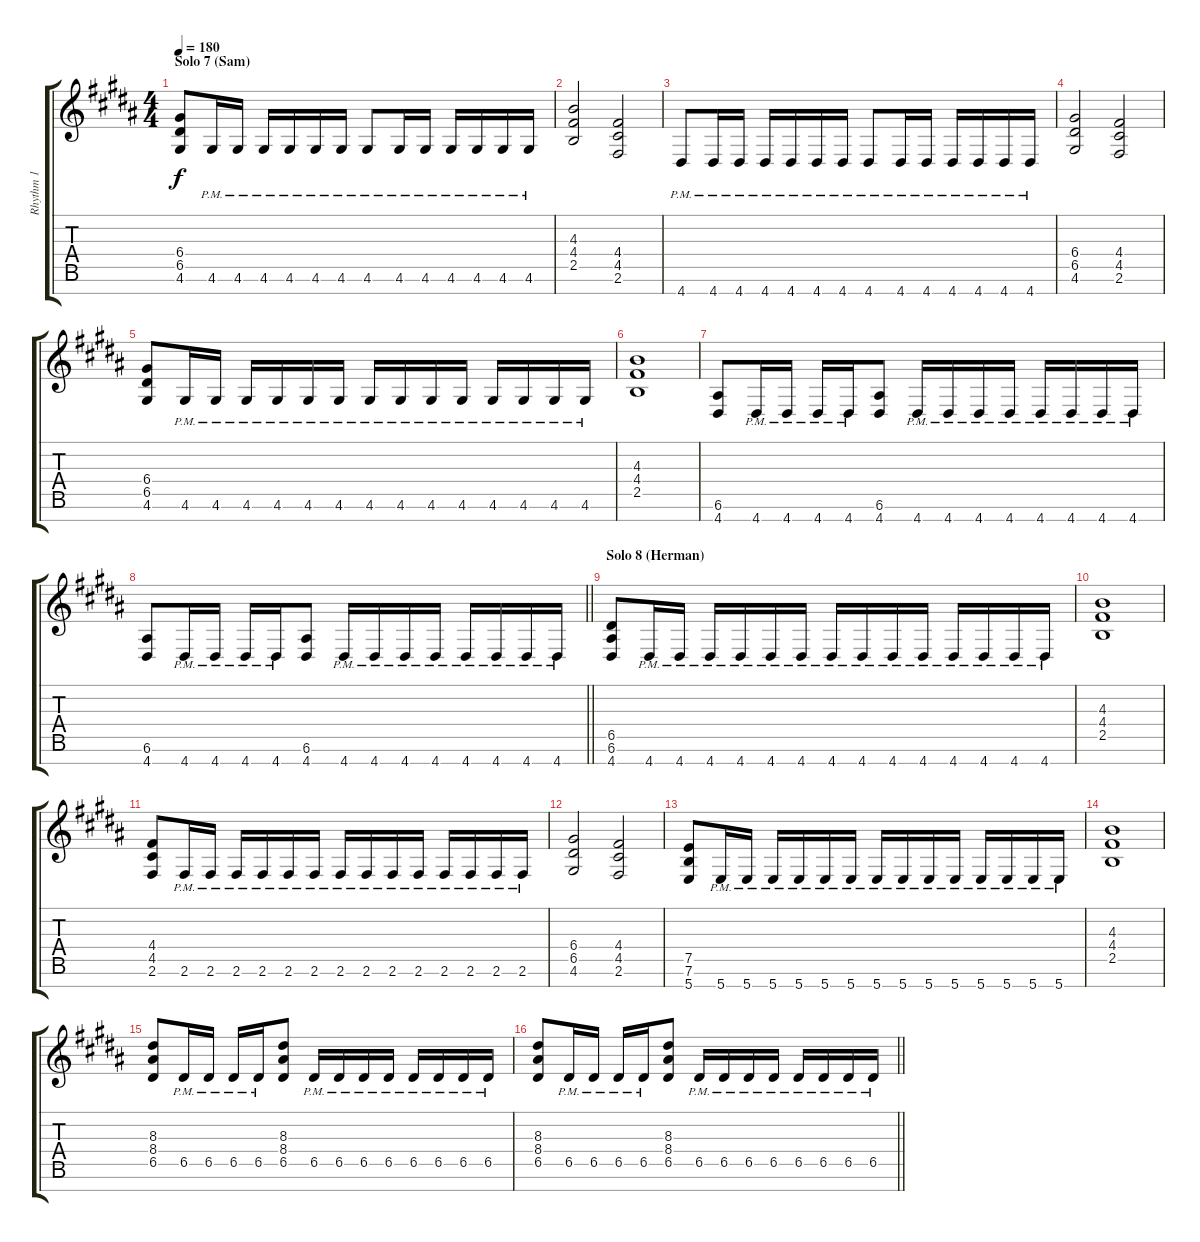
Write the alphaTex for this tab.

\track ("Rhythm 1" "Rhythm 1") {instrument distortionguitar}
\staff {score tabs}
\tuning (E4 B3 G3 D3 A2 E2 B1) {hide}
\ts (4 4)
\section ("" "Solo 7 (Sam)")
\tempo 180
\clef g2
\ks g#minor
(6.4 6.5 4.6).8{dy f} 4.6{pm}.16 4.6{pm}.16 4.6{pm}.16 4.6{pm}.16 4.6{pm}.16 4.6{pm}.16 4.6{pm}.8 4.6{pm}.16 4.6{pm}.16 4.6{pm}.16 4.6{pm}.16 4.6{pm}.16 4.6{pm}.16 |
(4.3 4.4 2.5).2 (4.4 4.5 2.6).2 |
4.7{pm}.8 4.7{pm}.16 4.7{pm}.16 4.7{pm}.16 4.7{pm}.16 4.7{pm}.16 4.7{pm}.16 4.7{pm}.8 4.7{pm}.16 4.7{pm}.16 4.7{pm}.16 4.7{pm}.16 4.7{pm}.16 4.7{pm}.16 |
(6.4 6.5 4.6).2 (4.4 4.5 2.6).2 |
(6.4 6.5 4.6).8 4.6{pm}.16 4.6{pm}.16 4.6{pm}.16 4.6{pm}.16 4.6{pm}.16 4.6{pm}.16 4.6{pm}.16 4.6{pm}.16 4.6{pm}.16 4.6{pm}.16 4.6{pm}.16 4.6{pm}.16 4.6{pm}.16 4.6{pm}.16 |
(4.3 4.4 2.5).1 |
(6.6 4.7).8 4.7{pm}.16 4.7{pm}.16 4.7{pm}.16 4.7{pm}.16 (6.6 4.7).8 4.7{pm}.16 4.7{pm}.16 4.7{pm}.16 4.7{pm}.16 4.7{pm}.16 4.7{pm}.16 4.7{pm}.16 4.7{pm}.16 |
\barLineRight lightlight
(6.6 4.7).8 4.7{pm}.16 4.7{pm}.16 4.7{pm}.16 4.7{pm}.16 (6.6 4.7).8 4.7{pm}.16 4.7{pm}.16 4.7{pm}.16 4.7{pm}.16 4.7{pm}.16 4.7{pm}.16 4.7{pm}.16 4.7{pm}.16 |
\section ("" "Solo 8 (Herman)")
(6.5 6.6 4.7).8 4.7{pm}.16 4.7{pm}.16 4.7{pm}.16 4.7{pm}.16 4.7{pm}.16 4.7{pm}.16 4.7{pm}.16 4.7{pm}.16 4.7{pm}.16 4.7{pm}.16 4.7{pm}.16 4.7{pm}.16 4.7{pm}.16 4.7{pm}.16 |
(4.3 4.4 2.5).1 |
(4.4 4.5 2.6).8 2.6{pm}.16 2.6{pm}.16 2.6{pm}.16 2.6{pm}.16 2.6{pm}.16 2.6{pm}.16 2.6{pm}.16 2.6{pm}.16 2.6{pm}.16 2.6{pm}.16 2.6{pm}.16 2.6{pm}.16 2.6{pm}.16 2.6{pm}.16 |
(6.4 6.5 4.6).2 (4.4 4.5 2.6).2 |
(7.5 7.6 5.7).8 5.7{pm}.16 5.7{pm}.16 5.7{pm}.16 5.7{pm}.16 5.7{pm}.16 5.7{pm}.16 5.7{pm}.16 5.7{pm}.16 5.7{pm}.16 5.7{pm}.16 5.7{pm}.16 5.7{pm}.16 5.7{pm}.16 5.7{pm}.16 |
(4.3 4.4 2.5).1 |
(8.3 8.4 6.5).8 6.5{pm}.16 6.5{pm}.16 6.5{pm}.16 6.5{pm}.16 (8.3 8.4 6.5).8 6.5{pm}.16 6.5{pm}.16 6.5{pm}.16 6.5{pm}.16 6.5{pm}.16 6.5{pm}.16 6.5{pm}.16 6.5{pm}.16 |
\barLineRight lightlight
(8.3 8.4 6.5).8 6.5{pm}.16 6.5{pm}.16 6.5{pm}.16 6.5{pm}.16 (8.3 8.4 6.5).8 6.5{pm}.16 6.5{pm}.16 6.5{pm}.16 6.5{pm}.16 6.5{pm}.16 6.5{pm}.16 6.5{pm}.16 6.5{pm}.16
